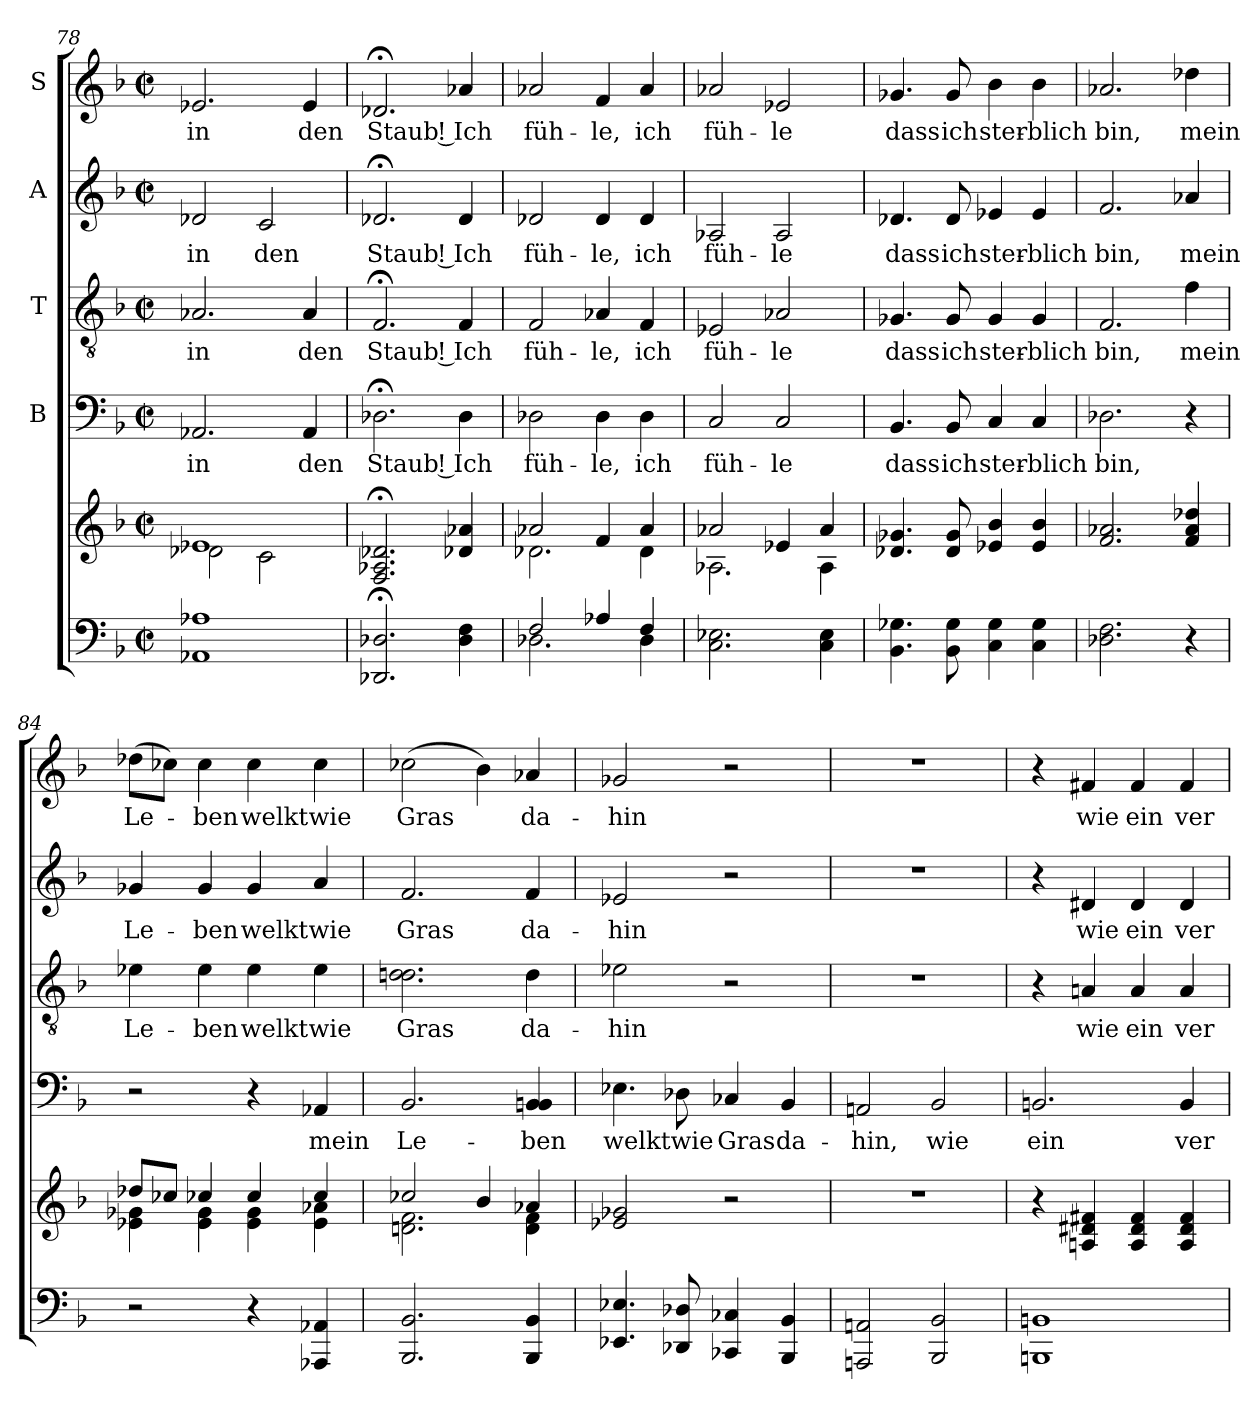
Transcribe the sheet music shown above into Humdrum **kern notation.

**kern	**kern	**kern	**text	**kern	**text	**kern	**text	**kern	**text
*part5	*part5	*part4	*part4	*part3	*part3	*part2	*part2	*part1	*part1
*staff6	*staff5	*staff4	*staff4	*staff3	*staff3	*staff2	*staff2	*staff1	*staff1
*	*	*I"B	*	*I"T	*	*I"A	*	*I"S	*
*clefF4	*clefG2	*clefF4	*	*clefGv2	*	*clefG2	*	*clefG2	*
*k[b-]	*k[b-]	*k[b-]	*	*k[b-]	*	*k[b-]	*	*k[b-]	*
*F:	*F:	*F:	*	*F:	*	*F:	*	*F:	*
*M2/2	*M2/2	*M2/2	*	*M2/2	*	*M2/2	*	*M2/2	*
*met(c|)	*met(c|)	*met(c|)	*	*met(c|)	*	*met(c|)	*	*met(c|)	*
=78	=78	=78	=78	=78	=78	=78	=78	=78	=78
*	*^	*	*	*	*	*	*	*	*
1AA-X 1A-X	1e-X	2d-X\	2.AA-X/	in	2.A-X/	in	2d-X/	in	2.e-X/	in
.	.	2c\	.	.	.	.	2c/	den	.	.
.	.	.	4AA-/	den	4A-/	den	.	.	4e-/	den
*	*v	*v	*	*	*	*	*	*	*	*
=79	=79	=79	=79	=79	=79	=79	=79	=79	=79
2.DD-X;/ 2.D-X;/	2.F;</ 2.A-X;</ 2.d-X;</	2.D-X;<\	Staub !	2.F;</	Staub !	2.d-X;</	Staub !	2.d-X;</	Staub !
4D-\ 4F\	4d-X/ 4a-X/	4D-\	Ich	4F/	Ich	4d-/	Ich	4a-X/	Ich
!!LO:PB:g=z
=80	=80	=80	=80	=80	=80	=80	=80	=80	=80
*^	*^	*	*	*	*	*	*	*	*
2F/	2.D-X\	2a-X/	2.d-X\	2D-X\	füh-	2F/	füh-	2d-X/	füh-	2a-X/	füh-
4A-X/	.	4f/	.	4D-\	-le,	4A-X/	-le,	4d-/	-le,	4f/	-le,
4F/	4D-\	4a-/	4d-\	4D-\	ich	4F/	ich	4d-/	ich	4a-/	ich
*v	*v	*	*	*	*	*	*	*	*	*	*
=81	=81	=81	=81	=81	=81	=81	=81	=81	=81	=81
2.C\ 2.E-X\	2a-X/	2.A-X\	2C/	füh-	2E-X/	füh-	2A-X/	füh-	2a-X/	füh-
.	4e-X/	.	2C/	-le	2A-X/	-le	2A-/	-le	2e-X/	-le
4C\ 4E-\	4a-/	4A-\	.	.	.	.	.	.	.	.
*	*v	*v	*	*	*	*	*	*	*	*
!!LO:PB:g=z
=82	=82	=82	=82	=82	=82	=82	=82	=82	=82
4.BB-\ 4.G-X\	4.d-X/ 4.g-X/	4.BB-/	dass	4.G-X/	dass	4.d-X/	dass	4.g-X/	dass
8BB-\ 8G-\	8d-/ 8g-/	8BB-/	ich	8G-/	ich	8d-/	ich	8g-/	ich
4C\ 4G-\	4e-X/ 4b-/	4C/	ster-	4G-/	ster-	4e-X/	ster-	4b-\	ster-
4C\ 4G-\	4e-/ 4b-/	4C/	-blich	4G-/	-blich	4e-/	-blich	4b-\	-blich
=83	=83	=83	=83	=83	=83	=83	=83	=83	=83
2.D-X\ 2.F\	2.f/ 2.a-X/	2.D-X\	bin,	2.F/	bin,	2.f/	bin,	2.a-X/	bin,
4r	4f/ 4a-/ 4dd-X/	4r	.	4f\	mein	4a-X/	mein	4dd-X\	mein
=84	=84	=84	=84	=84	=84	=84	=84	=84	=84
*	*^	*	*	*	*	*	*	*	*
2r	8dd-X/L	4e-X\ 4g-X\	2r	.	4e-X\	Le-	4g-X/	Le-	(8dd-X\L	Le-
.	8cc-X/J	.	.	.	.	.	.	.	8cc-X\J)	.
.	4cc-X/	4e-\ 4g-\	.	.	4e-\	-ben	4g-/	-ben	4cc-\	-ben
4r	4cc-/	4e-\ 4g-\	4r	.	4e-\	welkt	4g-/	welkt	4cc-\	welkt
4AAA-X/ 4AA-X/	4cc-/	4e-\ 4a-X\	4AA-X/	mein	4e-\	wie	4a/	wie	4cc-\	wie
!!LO:PB:g=z
=85	=85	=85	=85	=85	=85	=85	=85	=85	=85	=85
2.BBB-/ 2.BB-/	2cc-X/	2.dn\ 2.f\	2.BB-/	Le-	2.dn\ 2.d\	Gras	2.f/	Gras	(2cc-X\	Gras
.	4b-/	.	.	.	.	.	.	.	4b-\)	.
4BBB-/ 4BB-/	4a-X/	4d\ 4f\	4BB-/ 4BB/	-ben	4d\	da-	4f/	da-	4a-X/	da-
*	*v	*v	*	*	*	*	*	*	*	*
=86	=86	=86	=86	=86	=86	=86	=86	=86	=86
4.EE-X/ 4.E-X/	2e-X/ 2g-X/	4.E-X\	welkt	2e-X\	-hin	2e-X/	-hin	2g-X/	-hin
8DD-X/ 8D-X/	.	8D-X\	wie	.	.	.	.	.	.
4CC-X/ 4C-X/	2r	4C-X/	Gras	2r	.	2r	.	2r	.
4BBB-/ 4BB-/	.	4BB-/	da-	.	.	.	.	.	.
=87	=87	=87	=87	=87	=87	=87	=87	=87	=87
2AAAn/ 2AAn/	1r	2AAn/	-hin,	1r	.	1r	.	1r	.
2BBB-/ 2BB-/	.	2BB-/	wie	.	.	.	.	.	.
=88	=88	=88	=88	=88	=88	=88	=88	=88	=88
1BBBn 1BBn	4r	2.BBn/	ein	4r	.	4r	.	4r	.
.	4An/ 4d#X/ 4f#X/	.	.	4An/	wie	4d#X/	wie	4f#X/	wie
.	4A/ 4d#/ 4f#/	.	.	4A/	ein	4d#/	ein	4f#/	ein
.	4A/ 4d#/ 4f#/	4BB/	ver-	4A/	ver-	4d#/	ver-	4f#/	ver-
=	=	=	=	=	=	=	=	=	=
*-	*-	*-	*-	*-	*-	*-	*-	*-	*-
